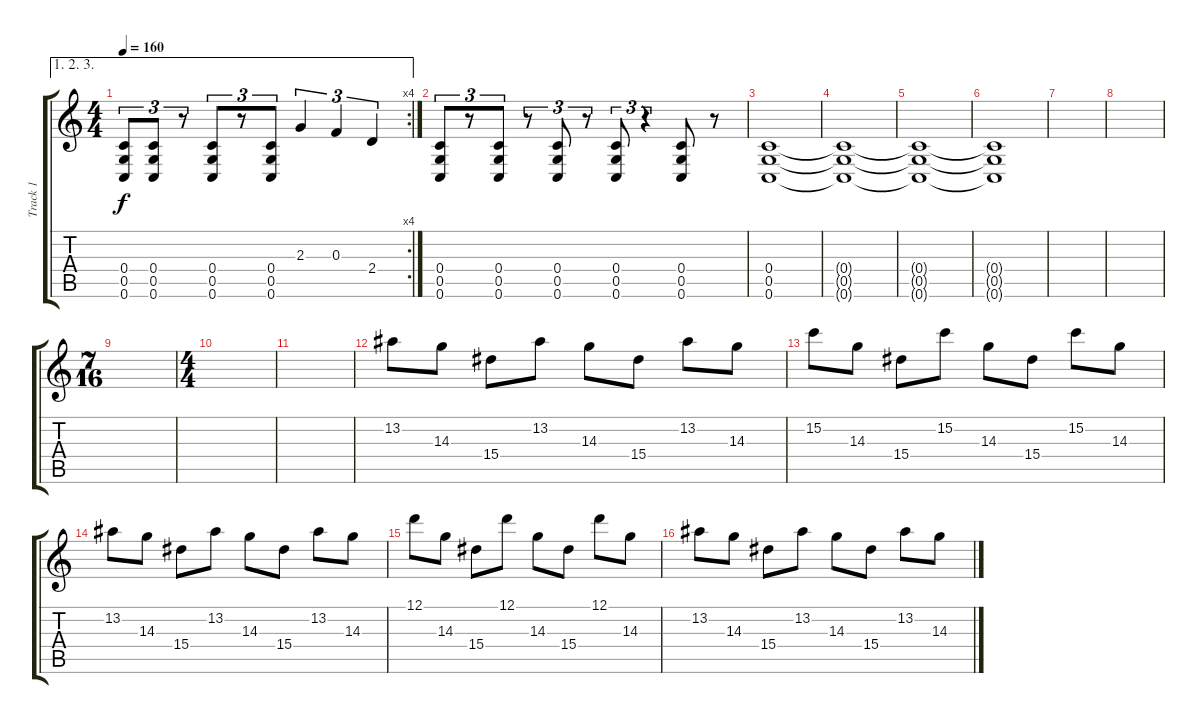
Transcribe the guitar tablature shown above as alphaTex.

\track ("Track 1" "Track 1") {instrument overdrivenguitar}
\staff {score tabs}
\tuning (D4 A3 F3 C3 G2 C2) {hide}
\ae (1 2 3)
\rc 4
\ts (4 4)
\tempo 160
\clef g2
\ks c
(0.4 0.5 0.6).8{tu (3 2) dy f} (0.4 0.5 0.6).8{tu (3 2)} r.8{tu (3 2)} (0.4 0.5 0.6).8{tu (3 2)} r.8{tu (3 2)} (0.4 0.5 0.6).8{tu (3 2)} 2.3.4{tu (3 2)} 0.3.4{tu (3 2)} 2.4.4{tu (3 2)} |
(0.4 0.5 0.6).8{tu (3 2)} r.8{tu (3 2)} (0.4 0.5 0.6).8{tu (3 2)} r.8{tu (3 2)} (0.4 0.5 0.6).8{tu (3 2)} r.8{tu (3 2)} (0.4 0.5 0.6).8{tu (3 2)} r.4{tu (3 2)} (0.4 0.5 0.6).8 r.8 |
(0.4 0.5 0.6).1 |
(0.4{t} 0.5{t} 0.6{t}).1 |
(0.4{t} 0.5{t} 0.6{t}).1 |
(0.4{t} 0.5{t} 0.6{t}).1 |
|
|
\ts (7 16)
|
\ts (4 4)
|
|
13.2.8{instrument electricguitarclean} 14.3.8 15.4.8 13.2.8 14.3.8 15.4.8 13.2.8 14.3.8 |
15.2.8 14.3.8 15.4.8 15.2.8 14.3.8 15.4.8 15.2.8 14.3.8 |
13.2.8 14.3.8 15.4.8 13.2.8 14.3.8 15.4.8 13.2.8 14.3.8 |
12.1.8 14.3.8 15.4.8 12.1.8 14.3.8 15.4.8 12.1.8 14.3.8 |
13.2.8{instrument electricguitarclean} 14.3.8 15.4.8 13.2.8 14.3.8 15.4.8 13.2.8 14.3.8
